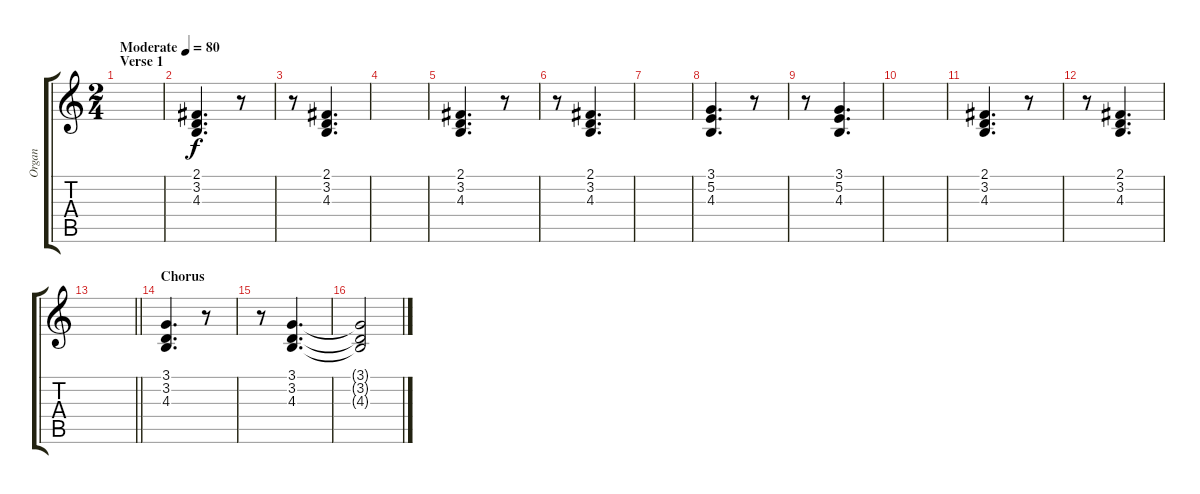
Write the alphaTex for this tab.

\track ("Organ" "Organ") {instrument drawbarorgan}
\staff {score tabs}
\tuning (E4 B3 G3 D3 A2 E2) {hide}
\ts (2 4)
\section ("" "Verse 1")
\tempo (80 "Moderate")
\clef g2
\ks c
|
(2.1 3.2 4.3).4{d} r.8 |
r.8 (2.1 3.2 4.3).4{d} |
|
(2.1 3.2 4.3).4{d} r.8 |
r.8 (2.1 3.2 4.3).4{d} |
|
(3.1 5.2 4.3).4{d} r.8 |
r.8 (3.1 5.2 4.3).4{d} |
|
(2.1 3.2 4.3).4{d} r.8 |
r.8 (2.1 3.2 4.3).4{d} |
\barLineRight lightlight
|
\section ("" "Chorus")
(3.1 3.2 4.3).4{d} r.8 |
r.8 (3.1 3.2 4.3).4{d} |
(3.1{t} 3.2{t} 4.3{t}).2
